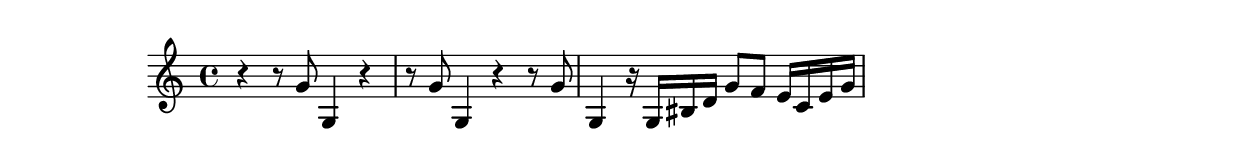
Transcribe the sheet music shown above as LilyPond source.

\version "2.18.2"

"//music" = \relative c {
  << \new Voice = "voice1" {
    %{BWV 52/5%}
    r4 r8 g'' g,4
    r r8 g' g,4
    r r8 g' g,4
    r16 g bis d g8 f e16 c e g
  } >>
}

\book {
  \header {
  }

  \bookpart { 
    \score {
      <<
      \new Staff = Staff \with { }
      \context Staff = Staff {
        \"//music"
      }
      >>
    }
  }
}
